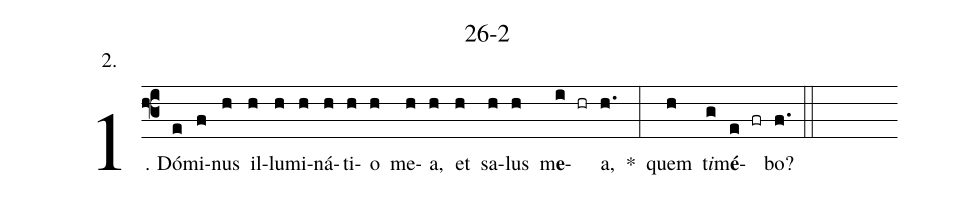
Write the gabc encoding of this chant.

name: 26-2;
annotation: 2.;
%%
(f3)1. Dó(e)mi(f)nus(h) il(h)lu(h)mi(h)ná(h)ti(h)o(h) me(h)a,(h) et(h) sa(h)lus(h) m<b>e</b>(i hr)a,(h.) *(:) quem(h) t<i>i</i>(g)m<b>é</b>(e fr)bo?(f.) (::)
